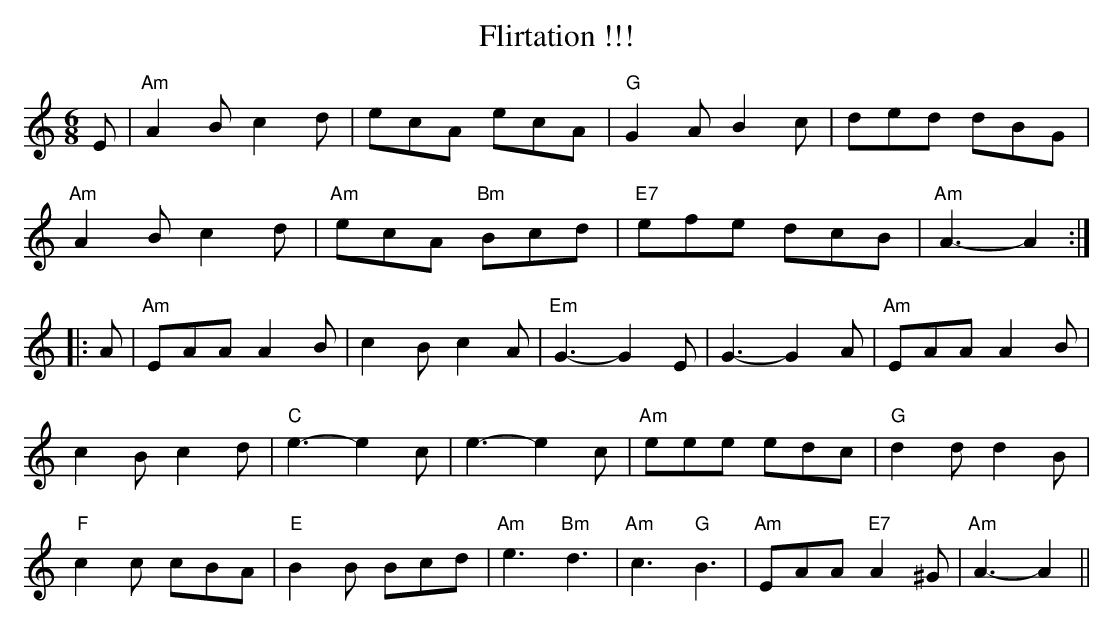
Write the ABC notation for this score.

X:1
T:Flirtation !!!
M:6/8
K:Am
E|"Am"A2B c2d|ecA ecA|"G"G2A B2c|ded dBG|
"Am"A2B c2d|"Am"ecA "Bm"Bcd|"E7"efe dcB|"Am"A3 -A2:|
|:A|"Am"EAA A2B|c2B c2A|"Em"G3 -G2E|G3 -G2A|"Am"EAA A2B|
c2B c2d|"C"e3 -e2c|e3 -e2c|"Am"eee edc|"G"d2d d2B|
"F"c2c cBA|"E"B2B Bcd|"Am"e3 "Bm"d3|"Am"c3 "G"B3|"Am"EAA "E7"A2^G|"Am"A3 -A2||
